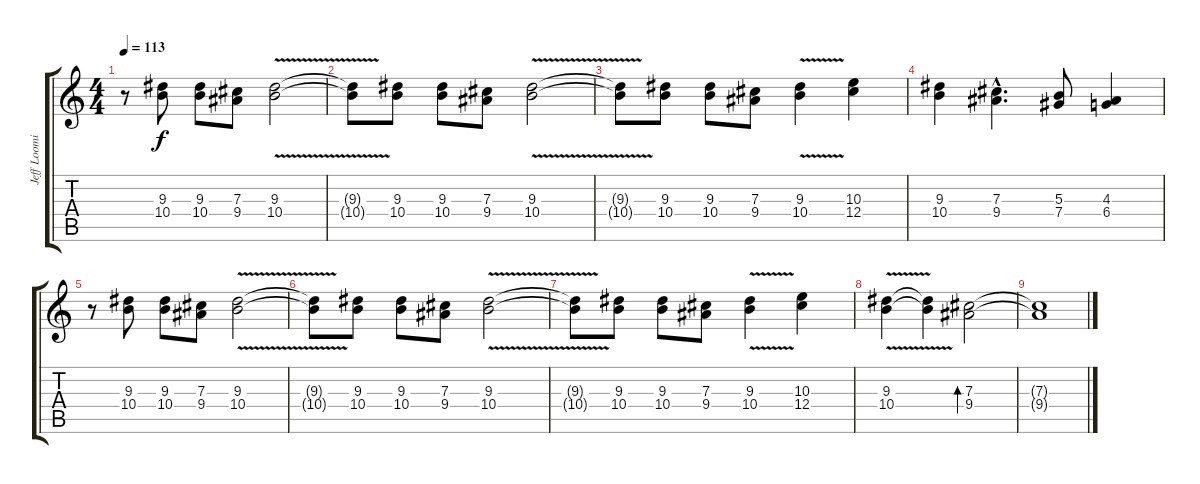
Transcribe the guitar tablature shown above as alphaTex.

\track ("Jeff Loomis. Acoustique Lead" "Jeff Loomi") {instrument acousticguitarsteel}
\staff {score tabs}
\tuning (Eb4 Bb3 Gb3 Db3 Ab2 Eb2) {hide}
\ts (4 4)
\tempo 113
\clef g2
\ks c
r.8{dy f} (9.3 10.4).8 (9.3 10.4).8 (7.3 9.4).8 (9.3{v} 10.4{v}).2 |
(9.3{t} 10.4{t}).8 (9.3 10.4).8 (9.3 10.4).8 (7.3 9.4).8 (9.3{v} 10.4{v}).2 |
(9.3{t} 10.4{t}).8 (9.3 10.4).8 (9.3 10.4).8 (7.3 9.4).8 (9.3{v} 10.4{v}).4 (10.3 12.4).4 |
(9.3 10.4).4 (7.3{hac} 9.4{hac}).4{d} (5.3 7.4).8 (4.3 6.4).4 |
r.8 (9.3 10.4).8 (9.3 10.4).8 (7.3 9.4).8 (9.3{v} 10.4{v}).2 |
(9.3{t} 10.4{t}).8 (9.3 10.4).8 (9.3 10.4).8 (7.3 9.4).8 (9.3{v} 10.4{v}).2 |
(9.3{t} 10.4{t}).8 (9.3 10.4).8 (9.3 10.4).8 (7.3 9.4).8 (9.3{v} 10.4{v}).4 (10.3 12.4).4 |
(9.3{v} 10.4{v}).4 (9.3{t} 10.4{t}).4 (7.3 9.4).2{bd 480} |
(7.3{t} 9.4{t}).1
